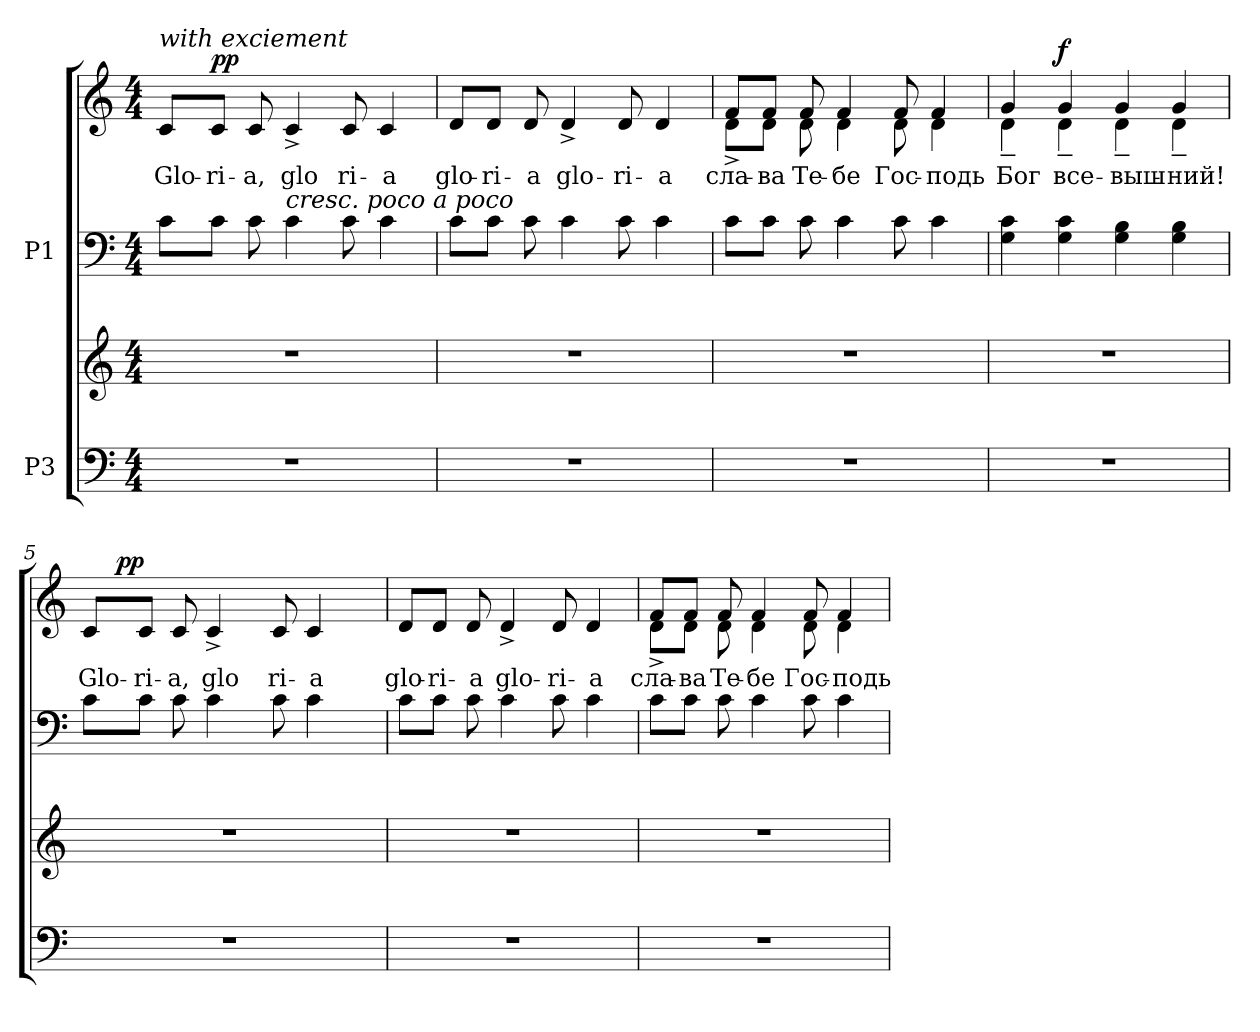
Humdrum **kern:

**kern	**kern	**kern	**kern	**text	**dynam
*part2	*part2	*part1	*part1	*part1	*part1
*staff4	*staff3	*staff2	*staff1	*staff1	*staff1/2
*I"P3	*	*I"P1	*	*	*
!!LO:PB:g=z
*clefF4	*clefG2	*clefF4	*clefG2	*	*
*k[]	*k[]	*k[]	*k[]	*	*
*C:	*C:	*C:	*C:	*	*
*M4/4	*M4/4	*M4/4	*M4/4	*	*
*MM132	*MM132	*MM132	*MM132	*	*
=1	=1	=1	=1	=1	=1
!	!	!	!LO:TX:a:i:t=with exciement	!	!
!	!	!	!	!LO:LY:b:color=#000000	!
1r	1r	8ci\L	8ci/L	Glo-	.
!	!	!	!	!LO:LY:b:color=#000000	!
.	.	8ci\J	8ci/J	-ri-	pp
!	!	!	!	!LO:LY:b:color=#000000	!
.	.	8ci\	8ci/	-a,	.
!	!	!LO:TX:a:i:t=cresc. poco a poco	!	!	!
!	!	!	!	!LO:LY:b:color=#000000	!
.	.	4ci\	4c^i/	glo	.
!	!	!	!	!LO:LY:b:color=#000000	!
.	.	8ci\	8ci/	ri-	.
!	!	!	!	!LO:LY:b:color=#000000	!
.	.	4ci\	4ci/	-a	.
=2	=2	=2	=2	=2	=2
!	!	!	!	!LO:LY:b:color=#000000	!
1r	1r	8ci\L	8di/L	glo-	.
!	!	!	!	!LO:LY:b:color=#000000	!
.	.	8ci\J	8di/J	-ri-	.
!	!	!	!	!LO:LY:b:color=#000000	!
.	.	8ci\	8di/	-a	.
!	!	!	!	!LO:LY:b:color=#000000	!
.	.	4ci\	4d^i/	glo-	.
!	!	!	!	!LO:LY:b:color=#000000	!
.	.	8ci\	8di/	-ri-	.
!	!	!	!	!LO:LY:b:color=#000000	!
.	.	4ci\	4di/	-a	.
=3	=3	=3	=3	=3	=3
!	!	!	!	!LO:LY:b:color=#000000	!
*	*	*	*^	*	*
1r	1r	8ci\L	8fi/L	8d^i\L	сла-	.
!	!	!	!	!	!LO:LY:b:color=#000000	!
.	.	8ci\J	8fi/J	8di\J	-ва	.
!	!	!	!	!	!LO:LY:b:color=#000000	!
.	.	8ci\	8fi/	8di\	Те-	.
!	!	!	!	!	!LO:LY:b:color=#000000	!
.	.	4ci\	4fi/	4di\	-бе	.
!	!	!	!	!	!LO:LY:b:color=#000000	!
.	.	8ci\	8fi/	8di\	Гос-	.
!	!	!	!	!	!LO:LY:b:color=#000000	!
.	.	4ci\	4fi/	4di\	-подь	.
=4	=4	=4	=4	=4	=4	=4
!	!	!	!	!	!LO:LY:b:color=#000000	!
1r	1r	4Gi\ 4ci	4gi/	4d~i\	Бог	.
!	!	!	!	!	!LO:LY:b:color=#000000	!
.	.	4Gi\ 4ci	4gi/	4d~i\	все-	f
!	!	!	!	!	!LO:LY:b:color=#000000	!
.	.	4Gi\ 4Bi	4gi/	4d~i\	-выш-	.
!	!	!	!	!	!LO:LY:b:color=#000000	!
.	.	4Gi\ 4Bi	4gi/	4d~i\	-ний!	.
*	*	*	*v	*v	*	*
=5	=5	=5	=5	=5	=5
*	*	*	*^	*	*
!	!	!	!	!	!LO:LY:b:color=#000000	!
*	*	*^	*v	*v	*	*
1r	1r	8ci\L	32ryy	8ci/L	Glo-	.
.	.	.	64ryy	.	.	.
.	.	.	128...ryy	.	.	.
.	.	.	2ryy	.	.	pp
!	!	!	!	!	!LO:LY:b:color=#000000	!
.	.	8ci\J	.	8ci/J	-ri-	.
!	!	!	!	!	!LO:LY:b:color=#000000	!
.	.	8ci\	.	8ci/	-a,	.
!	!	!	!	!	!LO:LY:b:color=#000000	!
.	.	4ci\	.	4c^i/	glo	.
.	.	.	4ryy	.	.	.
!	!	!	!	!	!LO:LY:b:color=#000000	!
.	.	8ci\	.	8ci/	ri-	.
!	!	!	!	!	!LO:LY:b:color=#000000	!
.	.	4ci\	.	4ci/	-a	.
.	.	.	8ryy	.	.	.
.	.	.	16ryy	.	.	.
.	.	.	1024ryy	.	.	.
*	*	*v	*v	*	*	*
!!LO:LB:g=z
=6	=6	=6	=6	=6	=6
*	*	*^	*	*	*
!	!	!	!	!	!LO:LY:b:color=#000000	!
*	*	*v	*v	*	*	*
1r	1r	8ci\L	8di/L	glo-	.
!	!	!	!	!LO:LY:b:color=#000000	!
.	.	8ci\J	8di/J	-ri-	.
!	!	!	!	!LO:LY:b:color=#000000	!
.	.	8ci\	8di/	-a	.
!	!	!	!	!LO:LY:b:color=#000000	!
.	.	4ci\	4d^i/	glo-	.
!	!	!	!	!LO:LY:b:color=#000000	!
.	.	8ci\	8di/	-ri-	.
!	!	!	!	!LO:LY:b:color=#000000	!
.	.	4ci\	4di/	-a	.
=7	=7	=7	=7	=7	=7
!	!	!	!	!LO:LY:b:color=#000000	!
*	*	*	*^	*	*
1r	1r	8ci\L	8fi/L	8d^i\L	сла-	.
!	!	!	!	!	!LO:LY:b:color=#000000	!
.	.	8ci\J	8fi/J	8di\J	-ва	.
!	!	!	!	!	!LO:LY:b:color=#000000	!
.	.	8ci\	8fi/	8di\	Те-	.
!	!	!	!	!	!LO:LY:b:color=#000000	!
.	.	4ci\	4fi/	4di\	-бе	.
!	!	!	!	!	!LO:LY:b:color=#000000	!
.	.	8ci\	8fi/	8di\	Гос-	.
!	!	!	!	!	!LO:LY:b:color=#000000	!
.	.	4ci\	4fi/	4di\	-подь	.
*	*	*	*v	*v	*	*
=	=	=	=	=	=
*-	*-	*-	*-	*-	*-
